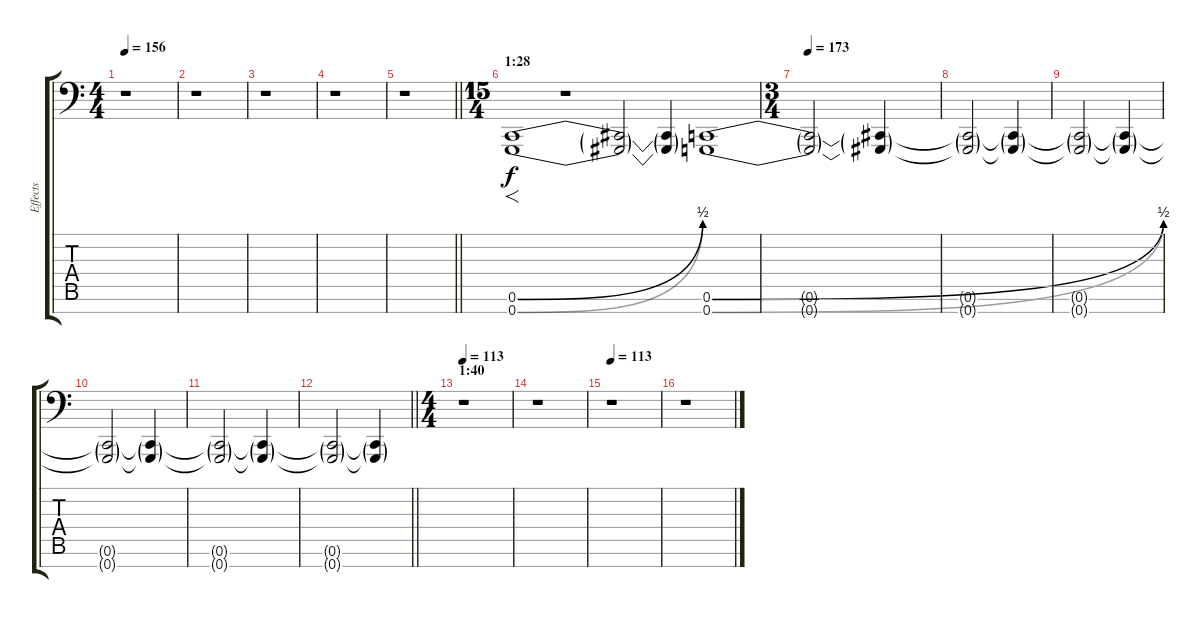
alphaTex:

\track ("Effects" "Effects") {instrument lead7fifths}
\staff {score tabs}
\tuning (C4 G3 Eb3 Bb2 F2 C2 G1) {hide}
\ts (4 4)
\tempo 156
\clef f4
\ks c
r.1{dy f} |
r.1 |
r.1 |
r.1 |
\barLineRight lightlight
r.1 |
\ts (15 4)
\section ("" "1:28")
(0.6{be (bend 0 0 60 2)} 0.7{be (bend 0 0 60 2)}).1{f} r.1 (0.6{t} 0.7{t}).2 (0.6{t} 0.7{t}).4 (0.6{be (bend 0 0 60 2)} 0.7{be (bend 0 0 60 2)}).1 |
\ts (3 4)
\tempo 173
(0.6{t} 0.7{t}).2 (0.6{t} 0.7{t}).4 |
(0.6{t} 0.7{t}).2 (0.6{t} 0.7{t}).4 |
(0.6{t} 0.7{t}).2 (0.6{t} 0.7{t}).4 |
(0.6{t} 0.7{t}).2 (0.6{t} 0.7{t}).4 |
(0.6{t} 0.7{t}).2 (0.6{t} 0.7{t}).4 |
\barLineRight lightlight
(0.6{t} 0.7{t}).2 (0.6{t} 0.7{t}).4 |
\ts (4 4)
\section ("" "1:40")
\tempo 113
r.1 |
r.1 |
\tempo 113
r.1 |
r.1
